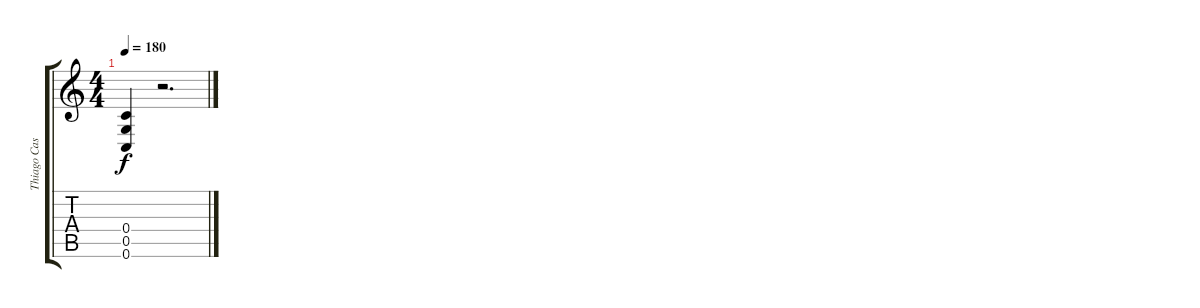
\track ("Thiago Castro" "Thiago Cas") {instrument distortionguitar}
\staff {score tabs}
\tuning (D4 A3 F3 C3 G2 C2) {hide}
\ts (4 4)
\tempo 180
\clef g2
\ks c
(0.4 0.5 0.6).4{dy f} r.2{d}
